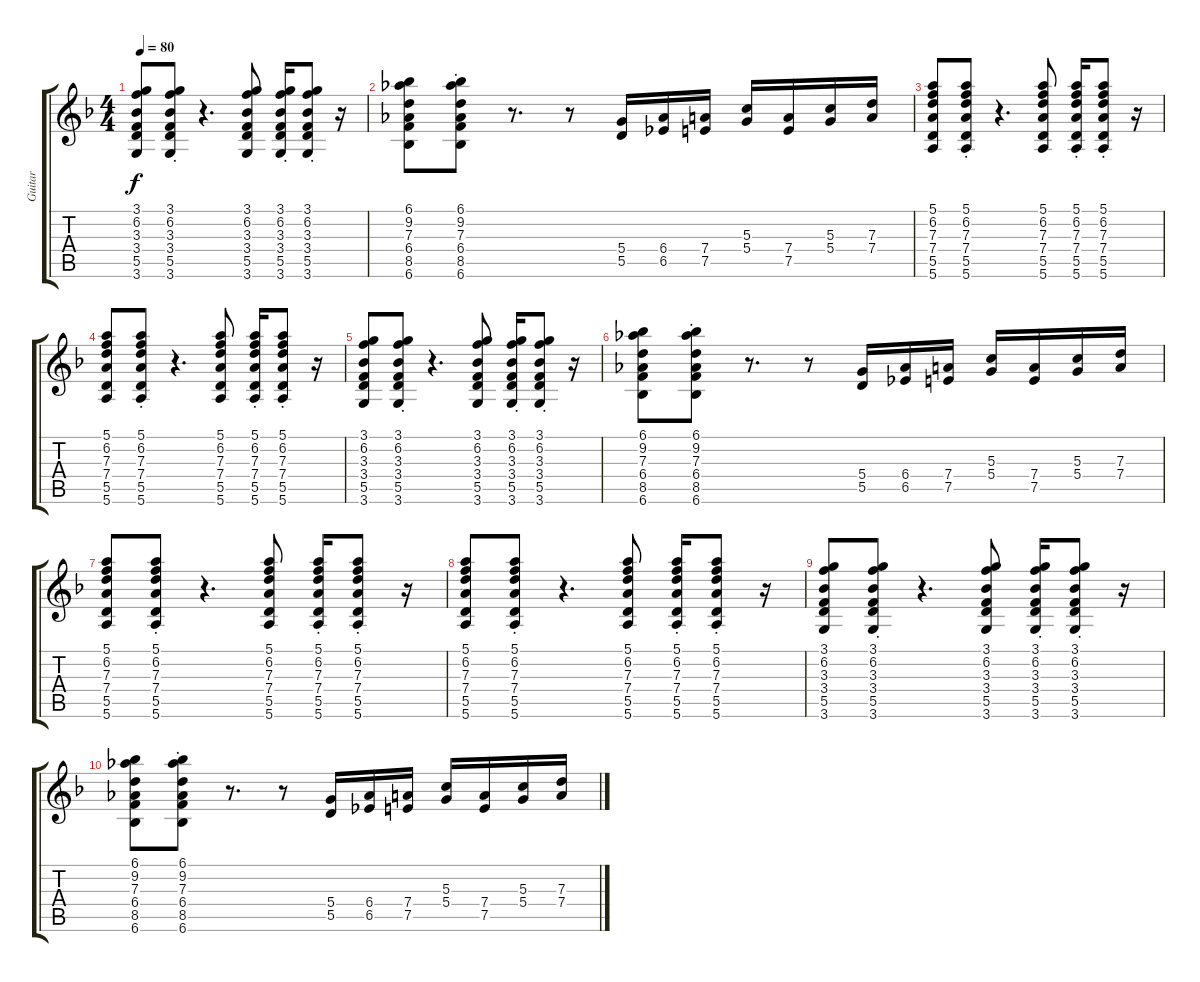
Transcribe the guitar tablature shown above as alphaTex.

\track ("Guitar" "Guitar") {instrument electricguitarclean}
\staff {score tabs}
\tuning (E4 B3 G3 D3 A2 E2) {hide}
\ts (4 4)
\tempo 80
\clef g2
\ks dminor
(3.1 6.2 3.3 3.4 5.5 3.6).8{dy f} (3.1{st} 6.2{st} 3.3{st} 3.4{st} 5.5{st} 3.6{st}).8 r.4{d} (3.1 6.2 3.3 3.4 5.5 3.6).8 (3.1{st} 6.2{st} 3.3{st} 3.4{st} 5.5{st} 3.6{st}).16 (3.1{st} 6.2{st} 3.3{st} 3.4{st} 5.5{st} 3.6{st}).8 r.16 |
(6.1 9.2 7.3 6.4 8.5 6.6).8 (6.1{st} 9.2{st} 7.3{st} 6.4{st} 8.5{st} 6.6{st}).8 r.8{d} r.8 (5.4 5.5).16 (6.4 6.5).16 (7.4 7.5).16 (5.3 5.4).16 (7.4 7.5).16 (5.3 5.4).16 (7.3 7.4).16 |
(5.1 6.2 7.3 7.4 5.5 5.6).8 (5.1{st} 6.2{st} 7.3{st} 7.4{st} 5.5{st} 5.6{st}).8 r.4{d} (5.1 6.2 7.3 7.4 5.5 5.6).8 (5.1{st} 6.2{st} 7.3{st} 7.4{st} 5.5{st} 5.6{st}).16 (5.1{st} 6.2{st} 7.3{st} 7.4{st} 5.5{st} 5.6{st}).8 r.16 |
(5.1 6.2 7.3 7.4 5.5 5.6).8 (5.1{st} 6.2{st} 7.3{st} 7.4{st} 5.5{st} 5.6{st}).8 r.4{d} (5.1 6.2 7.3 7.4 5.5 5.6).8 (5.1{st} 6.2{st} 7.3{st} 7.4{st} 5.5{st} 5.6{st}).16 (5.1{st} 6.2{st} 7.3{st} 7.4{st} 5.5{st} 5.6{st}).8 r.16 |
(3.1 6.2 3.3 3.4 5.5 3.6).8 (3.1{st} 6.2{st} 3.3{st} 3.4{st} 5.5{st} 3.6{st}).8 r.4{d} (3.1 6.2 3.3 3.4 5.5 3.6).8 (3.1{st} 6.2{st} 3.3{st} 3.4{st} 5.5{st} 3.6{st}).16 (3.1{st} 6.2{st} 3.3{st} 3.4{st} 5.5{st} 3.6{st}).8 r.16 |
(6.1 9.2 7.3 6.4 8.5 6.6).8 (6.1{st} 9.2{st} 7.3{st} 6.4{st} 8.5{st} 6.6{st}).8 r.8{d} r.8 (5.4 5.5).16 (6.4 6.5).16 (7.4 7.5).16 (5.3 5.4).16 (7.4 7.5).16 (5.3 5.4).16 (7.3 7.4).16 |
(5.1 6.2 7.3 7.4 5.5 5.6).8 (5.1{st} 6.2{st} 7.3{st} 7.4{st} 5.5{st} 5.6{st}).8 r.4{d} (5.1 6.2 7.3 7.4 5.5 5.6).8 (5.1{st} 6.2{st} 7.3{st} 7.4{st} 5.5{st} 5.6{st}).16 (5.1{st} 6.2{st} 7.3{st} 7.4{st} 5.5{st} 5.6{st}).8 r.16 |
(5.1 6.2 7.3 7.4 5.5 5.6).8 (5.1{st} 6.2{st} 7.3{st} 7.4{st} 5.5{st} 5.6{st}).8 r.4{d} (5.1 6.2 7.3 7.4 5.5 5.6).8 (5.1{st} 6.2{st} 7.3{st} 7.4{st} 5.5{st} 5.6{st}).16 (5.1{st} 6.2{st} 7.3{st} 7.4{st} 5.5{st} 5.6{st}).8 r.16 |
(3.1 6.2 3.3 3.4 5.5 3.6).8 (3.1{st} 6.2{st} 3.3{st} 3.4{st} 5.5{st} 3.6{st}).8 r.4{d} (3.1 6.2 3.3 3.4 5.5 3.6).8 (3.1{st} 6.2{st} 3.3{st} 3.4{st} 5.5{st} 3.6{st}).16 (3.1{st} 6.2{st} 3.3{st} 3.4{st} 5.5{st} 3.6{st}).8 r.16 |
(6.1 9.2 7.3 6.4 8.5 6.6).8 (6.1{st} 9.2{st} 7.3{st} 6.4{st} 8.5{st} 6.6{st}).8 r.8{d} r.8 (5.4 5.5).16 (6.4 6.5).16 (7.4 7.5).16 (5.3 5.4).16 (7.4 7.5).16 (5.3 5.4).16 (7.3 7.4).16
